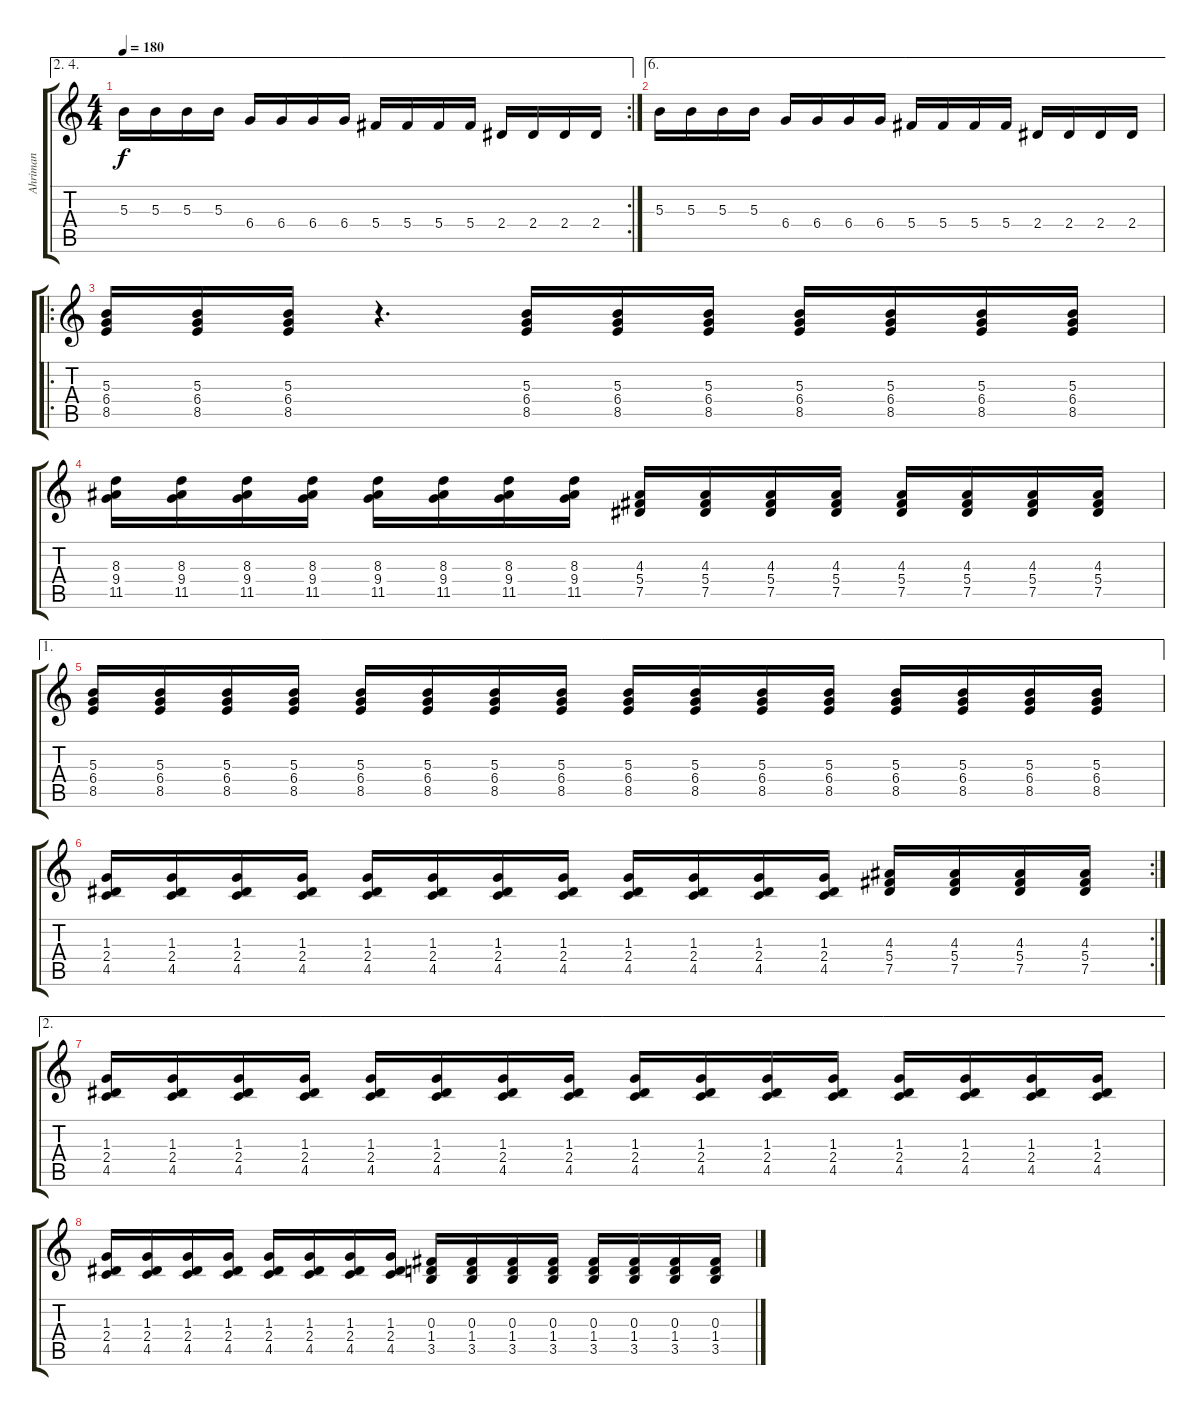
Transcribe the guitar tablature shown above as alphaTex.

\track ("Ahriman" "Ahriman") {instrument distortionguitar}
\staff {score tabs}
\tuning (Eb4 Bb3 Gb3 Db3 Ab2 Eb2) {hide}
\ae (2 4)
\rc 2
\ts (4 4)
\tempo 180
\clef g2
\ks c
5.3.16{dy f} 5.3.16 5.3.16 5.3.16 6.4.16 6.4.16 6.4.16 6.4.16 5.4.16 5.4.16 5.4.16 5.4.16 2.4.16 2.4.16 2.4.16 2.4.16 |
\ae 6
5.3.16 5.3.16 5.3.16 5.3.16 6.4.16 6.4.16 6.4.16 6.4.16 5.4.16 5.4.16 5.4.16 5.4.16 2.4.16 2.4.16 2.4.16 2.4.16 |
\ro
(5.3 6.4 8.5).16 (5.3 6.4 8.5).16 (5.3 6.4 8.5).16 r.4{d} (5.3 6.4 8.5).16 (5.3 6.4 8.5).16 (5.3 6.4 8.5).16 (5.3 6.4 8.5).16 (5.3 6.4 8.5).16 (5.3 6.4 8.5).16 (5.3 6.4 8.5).16 |
(8.3 9.4 11.5).16 (8.3 9.4 11.5).16 (8.3 9.4 11.5).16 (8.3 9.4 11.5).16 (8.3 9.4 11.5).16 (8.3 9.4 11.5).16 (8.3 9.4 11.5).16 (8.3 9.4 11.5).16 (4.3 5.4 7.5).16 (4.3 5.4 7.5).16 (4.3 5.4 7.5).16 (4.3 5.4 7.5).16 (4.3 5.4 7.5).16 (4.3 5.4 7.5).16 (4.3 5.4 7.5).16 (4.3 5.4 7.5).16 |
\ae 1
(5.3 6.4 8.5).16 (5.3 6.4 8.5).16 (5.3 6.4 8.5).16 (5.3 6.4 8.5).16 (5.3 6.4 8.5).16 (5.3 6.4 8.5).16 (5.3 6.4 8.5).16 (5.3 6.4 8.5).16 (5.3 6.4 8.5).16 (5.3 6.4 8.5).16 (5.3 6.4 8.5).16 (5.3 6.4 8.5).16 (5.3 6.4 8.5).16 (5.3 6.4 8.5).16 (5.3 6.4 8.5).16 (5.3 6.4 8.5).16 |
\rc 2
(1.3 2.4 4.5).16 (1.3 2.4 4.5).16 (1.3 2.4 4.5).16 (1.3 2.4 4.5).16 (1.3 2.4 4.5).16 (1.3 2.4 4.5).16 (1.3 2.4 4.5).16 (1.3 2.4 4.5).16 (1.3 2.4 4.5).16 (1.3 2.4 4.5).16 (1.3 2.4 4.5).16 (1.3 2.4 4.5).16 (4.3 5.4 7.5).16 (4.3 5.4 7.5).16 (4.3 5.4 7.5).16 (4.3 5.4 7.5).16 |
\ae 2
(1.3 2.4 4.5).16 (1.3 2.4 4.5).16 (1.3 2.4 4.5).16 (1.3 2.4 4.5).16 (1.3 2.4 4.5).16 (1.3 2.4 4.5).16 (1.3 2.4 4.5).16 (1.3 2.4 4.5).16 (1.3 2.4 4.5).16 (1.3 2.4 4.5).16 (1.3 2.4 4.5).16 (1.3 2.4 4.5).16 (1.3 2.4 4.5).16 (1.3 2.4 4.5).16 (1.3 2.4 4.5).16 (1.3 2.4 4.5).16 |
(1.3 2.4 4.5).16 (1.3 2.4 4.5).16 (1.3 2.4 4.5).16 (1.3 2.4 4.5).16 (1.3 2.4 4.5).16 (1.3 2.4 4.5).16 (1.3 2.4 4.5).16 (1.3 2.4 4.5).16 (0.3 1.4 3.5).16 (0.3 1.4 3.5).16 (0.3 1.4 3.5).16 (0.3 1.4 3.5).16 (0.3 1.4 3.5).16 (0.3 1.4 3.5).16 (0.3 1.4 3.5).16 (0.3 1.4 3.5).16
